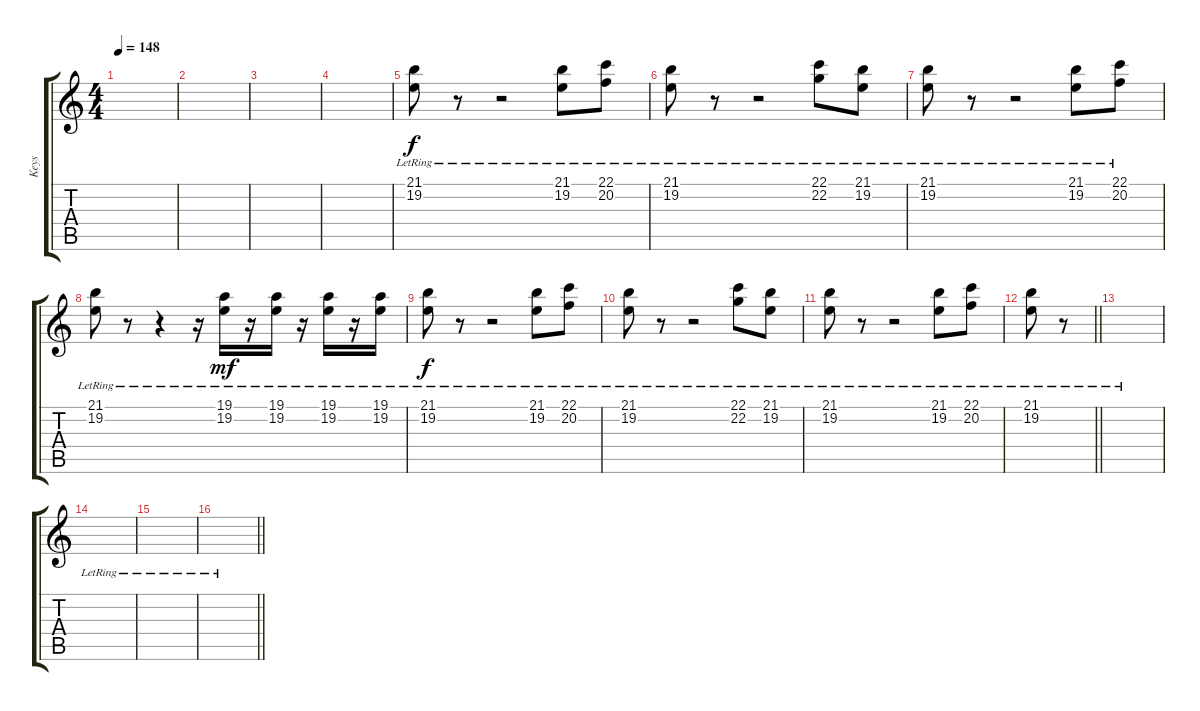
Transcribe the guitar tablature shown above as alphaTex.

\track ("Keys" "Keys") {instrument stringensemble1}
\staff {score tabs}
\tuning (D4 A3 F3 C3 G2 D2) {hide}
\ts (4 4)
\section ("" "")
\tempo 148
\clef g2
\ks c
|
|
|
|
(21.1{lr} 19.2{lr}).8 r.8 r.2 (21.1{lr} 19.2{lr}).8 (22.1{lr} 20.2{lr}).8 |
(21.1{lr} 19.2{lr}).8 r.8 r.2 (22.1{lr} 22.2{lr}).8 (21.1{lr} 19.2{lr}).8 |
(21.1{lr} 19.2{lr}).8 r.8 r.2 (21.1{lr} 19.2{lr}).8 (22.1{lr} 20.2{lr}).8 |
(21.1{lr} 19.2{lr}).8 r.8 r.4 r.16 (19.1{lr} 19.2{lr}).16{dy mf} r.16 (19.1{lr} 19.2{lr}).16 r.16 (19.1{lr} 19.2{lr}).16 r.16 (19.1{lr} 19.2{lr}).16 |
(21.1{lr} 19.2{lr}).8{dy f} r.8 r.2 (21.1{lr} 19.2{lr}).8 (22.1{lr} 20.2{lr}).8 |
(21.1{lr} 19.2{lr}).8 r.8 r.2 (22.1{lr} 22.2{lr}).8 (21.1{lr} 19.2{lr}).8 |
(21.1{lr} 19.2{lr}).8 r.8 r.2 (21.1{lr} 19.2{lr}).8 (22.1{lr} 20.2{lr}).8 |
\barLineRight lightlight
(21.1{lr} 19.2{lr}).8 r.8 |
\section ("" "")
|
|
|
\barLineRight lightlight
